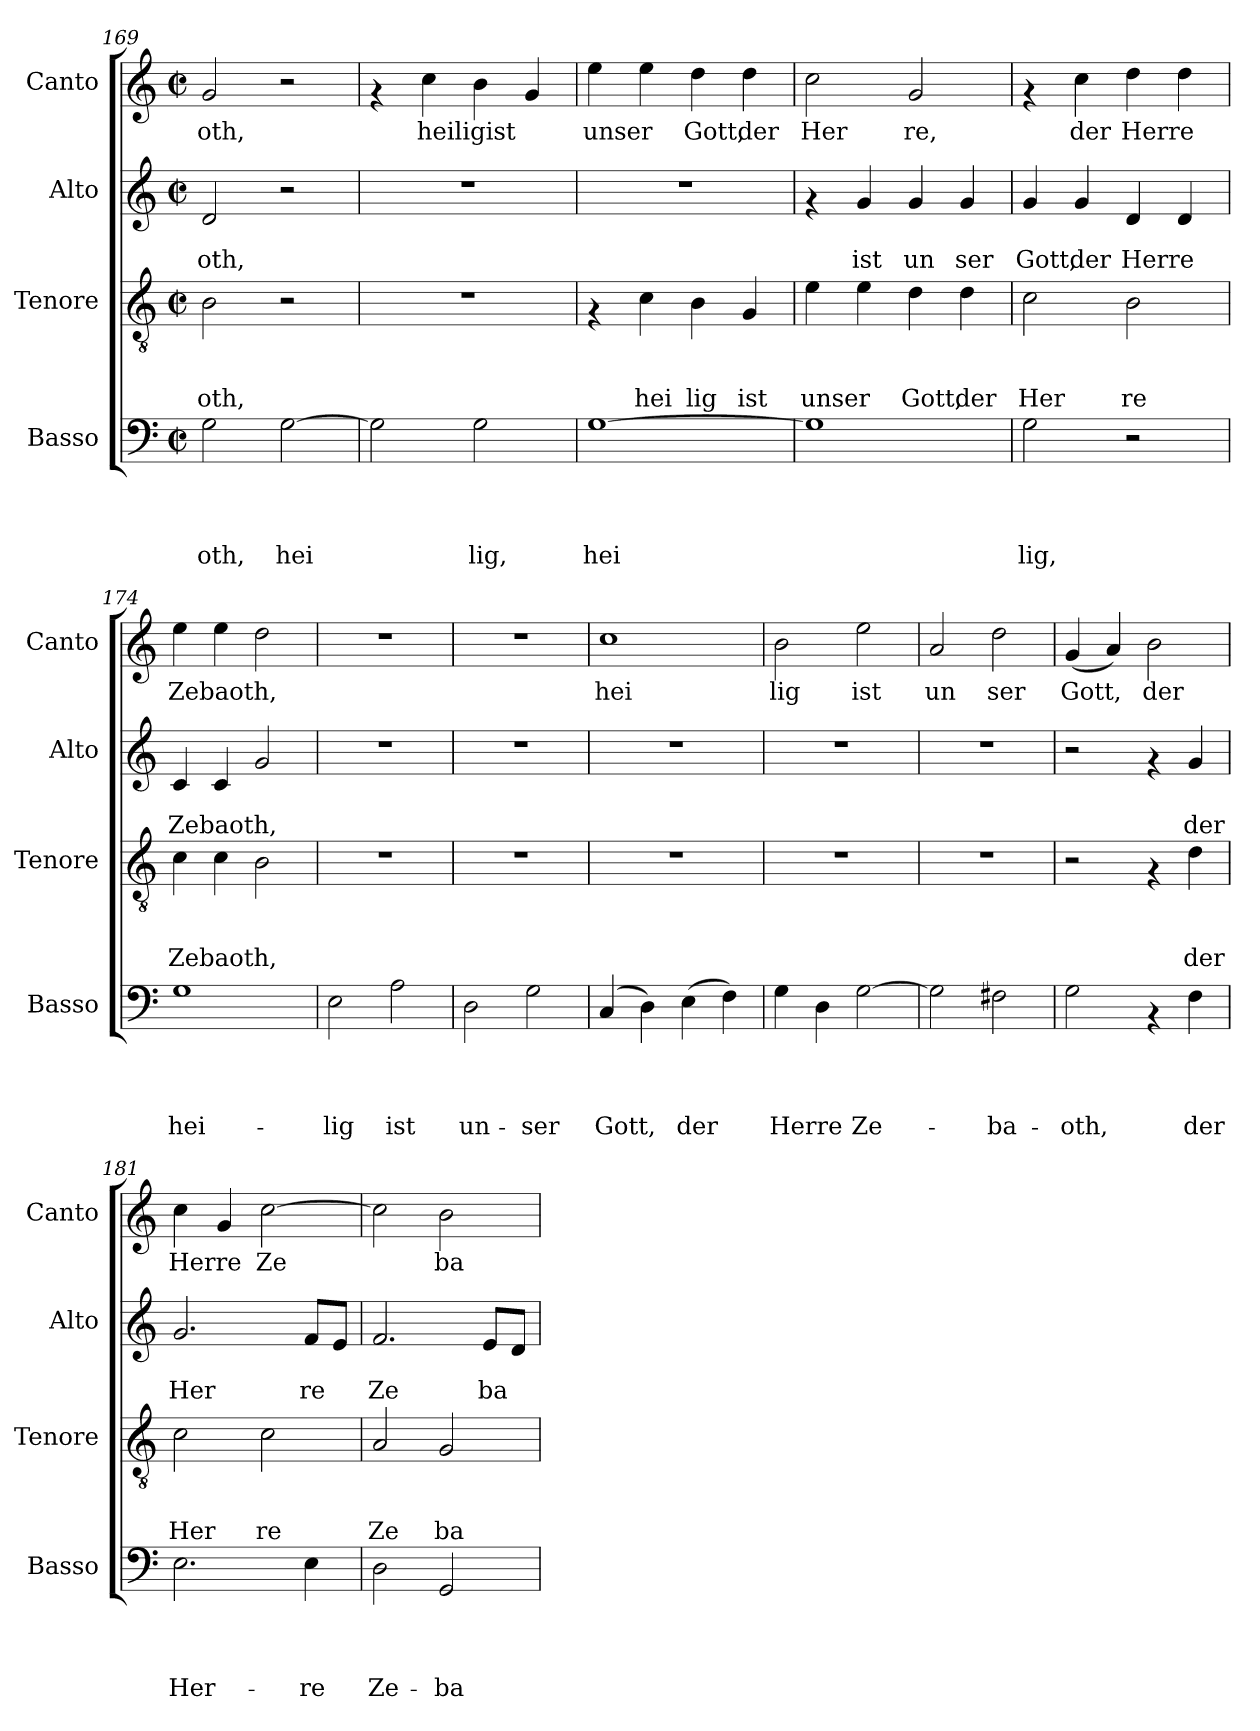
**kern	**text	**text	**text	**text	**kern	**text	**text	**text	**kern	**text	**text	**kern	**text
*part4	*part4	*part4	*part4	*part4	*part3	*part3	*part3	*part3	*part2	*part2	*part2	*part1	*part1
*staff4	*staff4	*staff4	*staff4	*staff4	*staff3	*staff3	*staff3	*staff3	*staff2	*staff2	*staff2	*staff1	*staff1
*I"Basso	*	*	*	*	*I"Tenore	*	*	*	*I"Alto	*	*	*I"Canto	*
*I'Basso	*	*	*	*	*I'Tenore	*	*	*	*I'Alto	*	*	*I'Canto	*
*clefF4	*	*	*	*	*clefGv2	*	*	*	*clefG2	*	*	*clefG2	*
*k[]	*	*	*	*	*k[]	*	*	*	*k[]	*	*	*k[]	*
*C:	*	*	*	*	*C:	*	*	*	*C:	*	*	*C:	*
*M2/2	*	*	*	*	*M2/2	*	*	*	*M2/2	*	*	*M2/2	*
*met(c|)	*	*	*	*	*met(c|)	*	*	*	*met(c|)	*	*	*met(c|)	*
=169	=169	=169	=169	=169	=169	=169	=169	=169	=169	=169	=169	=169	=169
!	!	!	!	!LO:LY:b	!	!	!	!LO:LY:b	!	!	!LO:LY:b	!	!LO:LY:b
2G\	.	.	.	oth,	2B\	.	.	oth,	2d/	.	oth,	2g/	oth,
!	!	!	!	!LO:LY:b	!	!	!	!	!	!	!	!	!
[>2G\	.	.	.	hei	2r	.	.	.	2r	.	.	2r	.
=170	=170	=170	=170	=170	=170	=170	=170	=170	=170	=170	=170	=170	=170
2G\]	.	.	.	.	1r	.	.	.	1r	.	.	4rf	.
!	!	!	!	!	!	!	!	!	!	!	!	!	!LO:LY:b
.	.	.	.	.	.	.	.	.	.	.	.	4cc\	heiligist
!	!	!	!	!LO:LY:b	!	!	!	!	!	!	!	!	!
2G\	.	.	.	lig,	.	.	.	.	.	.	.	4b\	.
.	.	.	.	.	.	.	.	.	.	.	.	4g/	.
=171	=171	=171	=171	=171	=171	=171	=171	=171	=171	=171	=171	=171	=171
!	!	!	!	!LO:LY:b	!	!	!	!	!	!	!	!	!LO:LY:b
[<1G	.	.	.	hei	4rF	.	.	.	1r	.	.	4ee\	unser
!	!	!	!	!	!	!	!	!LO:LY:b	!	!	!	!	!
.	.	.	.	.	4c\	.	.	hei	.	.	.	4ee\	.
!	!	!	!	!	!	!	!	!LO:LY:b	!	!	!	!	!LO:LY:b
.	.	.	.	.	4B\	.	.	lig	.	.	.	4dd\	Gott,
!	!	!	!	!	!	!	!	!LO:LY:b	!	!	!	!	!LO:LY:b
.	.	.	.	.	4G/	.	.	ist	.	.	.	4dd\	der
!!LO:LB:g=z
=172	=172	=172	=172	=172	=172	=172	=172	=172	=172	=172	=172	=172	=172
!	!	!	!	!	!	!	!	!LO:LY:b	!	!	!	!	!LO:LY:b
1G]	.	.	.	.	4e\	.	.	unser	4rf	.	.	2cc\	Her
!	!	!	!	!	!	!	!	!	!	!	!LO:LY:b	!	!
.	.	.	.	.	4e\	.	.	.	4g/	.	ist	.	.
!	!	!	!	!	!	!	!	!LO:LY:b	!	!	!LO:LY:b	!	!LO:LY:b
.	.	.	.	.	4d\	.	.	Gott,	4g/	.	un	2g/	re,
!	!	!	!	!	!	!	!	!LO:LY:b	!	!	!LO:LY:b	!	!
.	.	.	.	.	4d\	.	.	der	4g/	.	ser	.	.
=173	=173	=173	=173	=173	=173	=173	=173	=173	=173	=173	=173	=173	=173
!	!	!	!	!LO:LY:b	!	!	!	!LO:LY:b	!	!	!LO:LY:b	!	!
2G\	.	.	.	lig,	2c\	.	.	Her	4g/	.	Gott,	4rf	.
!	!	!	!	!	!	!	!	!	!	!	!LO:LY:b	!	!LO:LY:b
.	.	.	.	.	.	.	.	.	4g/	.	der	4cc\	der
!	!	!	!	!	!	!	!	!LO:LY:b	!	!	!LO:LY:b	!	!LO:LY:b
2r	.	.	.	.	2B\	.	.	re	4d/	.	Herre	4dd\	Herre
.	.	.	.	.	.	.	.	.	4d/	.	.	4dd\	.
=174	=174	=174	=174	=174	=174	=174	=174	=174	=174	=174	=174	=174	=174
!	!	!	!	!LO:LY:b	!	!	!	!LO:LY:b	!	!	!LO:LY:b	!	!LO:LY:b
1G	.	.	.	hei-	4c\	.	.	Zebaoth,	4c/	.	Zebaoth,	4ee\	Zebaoth,
.	.	.	.	.	4c\	.	.	.	4c/	.	.	4ee\	.
.	.	.	.	.	2B\	.	.	.	2g/	.	.	2dd\	.
=175	=175	=175	=175	=175	=175	=175	=175	=175	=175	=175	=175	=175	=175
!	!	!	!	!LO:LY:b	!	!	!	!	!	!	!	!	!
2E\	.	.	.	-lig	1r	.	.	.	1r	.	.	1r	.
!	!	!	!	!LO:LY:b	!	!	!	!	!	!	!	!	!
2A\	.	.	.	ist	.	.	.	.	.	.	.	.	.
=176	=176	=176	=176	=176	=176	=176	=176	=176	=176	=176	=176	=176	=176
!	!	!	!	!LO:LY:b	!	!	!	!	!	!	!	!	!
2D\	.	.	.	un-	1r	.	.	.	1r	.	.	1r	.
!	!	!	!	!LO:LY:b	!	!	!	!	!	!	!	!	!
2G\	.	.	.	-ser	.	.	.	.	.	.	.	.	.
=177	=177	=177	=177	=177	=177	=177	=177	=177	=177	=177	=177	=177	=177
!	!	!	!	!LO:LY:b	!	!	!	!	!	!	!	!	!LO:LY:b
(4C/	.	.	.	Gott,	1r	.	.	.	1r	.	.	1cc	hei
4D\)	.	.	.	.	.	.	.	.	.	.	.	.	.
!	!	!	!	!LO:LY:b	!	!	!	!	!	!	!	!	!
(>4E\	.	.	.	der	.	.	.	.	.	.	.	.	.
4F\)	.	.	.	.	.	.	.	.	.	.	.	.	.
=178	=178	=178	=178	=178	=178	=178	=178	=178	=178	=178	=178	=178	=178
!	!	!	!	!LO:LY:b	!	!	!	!	!	!	!	!	!LO:LY:b
4G\	.	.	.	Herre	1r	.	.	.	1r	.	.	2b\	lig
4D\	.	.	.	.	.	.	.	.	.	.	.	.	.
!	!	!	!	!LO:LY:b	!	!	!	!	!	!	!	!	!LO:LY:b
[>2G\	.	.	.	Ze-	.	.	.	.	.	.	.	2ee\	ist
=179	=179	=179	=179	=179	=179	=179	=179	=179	=179	=179	=179	=179	=179
!	!	!	!	!	!	!	!	!	!	!	!	!	!LO:LY:b
2G\]	.	.	.	.	1r	.	.	.	1r	.	.	2a/	un
!	!	!	!	!LO:LY:b	!	!	!	!	!	!	!	!	!LO:LY:b
2F#X\	.	.	.	-ba-	.	.	.	.	.	.	.	2dd\	ser
=180	=180	=180	=180	=180	=180	=180	=180	=180	=180	=180	=180	=180	=180
!	!	!	!	!LO:LY:b	!	!	!	!	!	!	!	!	!LO:LY:b
2G\	.	.	.	-oth,	2r	.	.	.	2r	.	.	(<4g/	Gott,
.	.	.	.	.	.	.	.	.	.	.	.	4a/)	.
!	!	!	!	!	!	!	!	!	!	!	!	!	!LO:LY:b
4rAA	.	.	.	.	4rF	.	.	.	4rf	.	.	2b\	der
!	!	!	!	!LO:LY:b	!	!	!	!LO:LY:b	!	!	!LO:LY:b	!	!
4F\	.	.	.	der	4d\	.	.	der	4g/	.	der	.	.
=181	=181	=181	=181	=181	=181	=181	=181	=181	=181	=181	=181	=181	=181
!	!	!	!	!LO:LY:b	!	!	!	!LO:LY:b	!	!	!LO:LY:b	!	!LO:LY:b
2.E\	.	.	.	Her-	2c\	.	.	Her	2.g/	.	Her	4cc\	Herre
.	.	.	.	.	.	.	.	.	.	.	.	4g/	.
!	!	!	!	!	!	!	!	!LO:LY:b	!	!	!	!	!LO:LY:b
.	.	.	.	.	2c\	.	.	re	.	.	.	[>2cc\	Ze
!	!	!	!	!LO:LY:b	!	!	!	!	!	!	!LO:LY:b	!	!
4E\	.	.	.	-re	.	.	.	.	8f/L	.	re	.	.
.	.	.	.	.	.	.	.	.	8e/J	.	.	.	.
=182	=182	=182	=182	=182	=182	=182	=182	=182	=182	=182	=182	=182	=182
!	!	!	!	!LO:LY:b	!	!	!	!LO:LY:b	!	!	!LO:LY:b	!	!
2D\	.	.	.	Ze-	2A/	.	.	Ze	2.f/	.	Ze	2cc\]	.
!	!	!	!	!LO:LY:b	!	!	!	!LO:LY:b	!	!	!	!	!LO:LY:b
2GG/	.	.	.	-ba-	2G/	.	.	ba	.	.	.	2b\	ba
!	!	!	!	!	!	!	!	!	!	!	!LO:LY:b	!	!
.	.	.	.	.	.	.	.	.	8e/L	.	ba	.	.
.	.	.	.	.	.	.	.	.	8d/J	.	.	.	.
=	=	=	=	=	=	=	=	=	=	=	=	=	=
*-	*-	*-	*-	*-	*-	*-	*-	*-	*-	*-	*-	*-	*-
